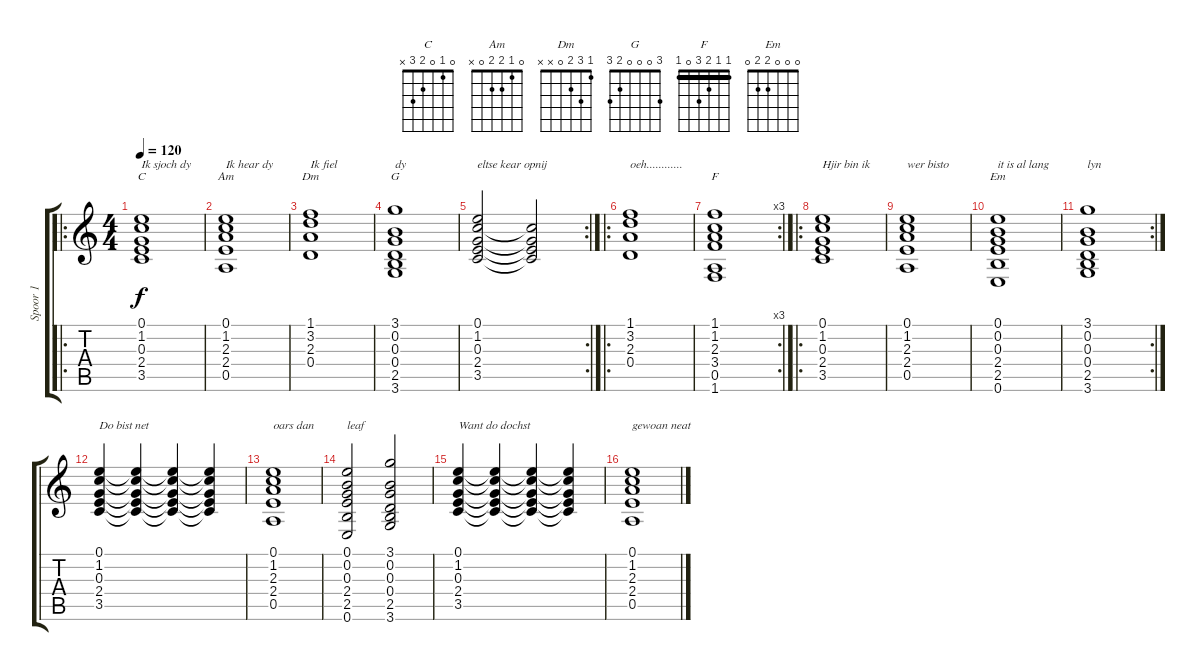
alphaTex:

\track ("Spoor 1" "Spoor 1") {instrument acousticguitarsteel}
\staff {score tabs}
\tuning (E4 B3 G3 D3 A2 E2) {hide}
\chord ("C" 0 1 0 2 3 x)
\chord ("Am" 0 1 2 2 0 x)
\chord ("Dm" 1 3 2 0 x x)
\chord ("G" 3 0 0 0 2 3)
\chord ("F" 1 1 2 3 0 1) {barre 1}
\chord ("Em" 0 0 0 2 2 0)
\ro
\ts (4 4)
\tempo 120
\clef g2
\ks c
(0.1 1.2 0.3 2.4 3.5).1{ch "C" txt "Ik sjoch dy" dy f} |
(0.1 1.2 2.3 2.4 0.5).1{ch "Am" txt "Ik hear dy"} |
(1.1 3.2 2.3 0.4).1{ch "Dm" txt "Ik fiel "} |
(3.1 0.2 0.3 0.4 2.5 3.6).1{ch "G" txt "dy"} |
\rc 2
(0.1 1.2 0.3 2.4 3.5).2{txt "eltse kear opnij"} (1.2{t} 0.3{t} 2.4{t} 3.5{t}).2 |
\ro
(1.1 3.2 2.3 0.4).1{txt "oeh............"} |
\rc 3
(1.1 1.2 2.3 3.4 0.5 1.6).1{ch "F"} |
\ro
(0.1 1.2 0.3 2.4 3.5).1{txt "Hjir bin ik"} |
(0.1 1.2 2.3 2.4 0.5).1{txt "wer bisto"} |
(0.1 0.2 0.3 2.4 2.5 0.6).1{ch "Em" txt "it is al lang"} |
\rc 2
(3.1 0.2 0.3 0.4 2.5 3.6).1{txt "lyn"} |
(0.1 1.2 0.3 2.4 3.5).4{txt "Do bist net "} (0.1{t} 1.2{t} 0.3{t} 2.4{t} 3.5{t}).4 (0.1{t} 1.2{t} 0.3{t} 2.4{t} 3.5{t}).4 (0.1{t} 1.2{t} 0.3{t} 2.4{t} 3.5{t}).4 |
(0.1 1.2 2.3 2.4 0.5).1{txt "oars dan"} |
(0.1 0.2 0.3 2.4 2.5 0.6).2{txt "leaf"} (3.1 0.2 0.3 0.4 2.5 3.6).2 |
(0.1 1.2 0.3 2.4 3.5).4{txt "Want do dochst "} (0.1{t} 1.2{t} 0.3{t} 2.4{t} 3.5{t}).4 (0.1{t} 1.2{t} 0.3{t} 2.4{t} 3.5{t}).4 (0.1{t} 1.2{t} 0.3{t} 2.4{t} 3.5{t}).4 |
(0.1 1.2 2.3 2.4 0.5).1{txt "gewoan neat "}
